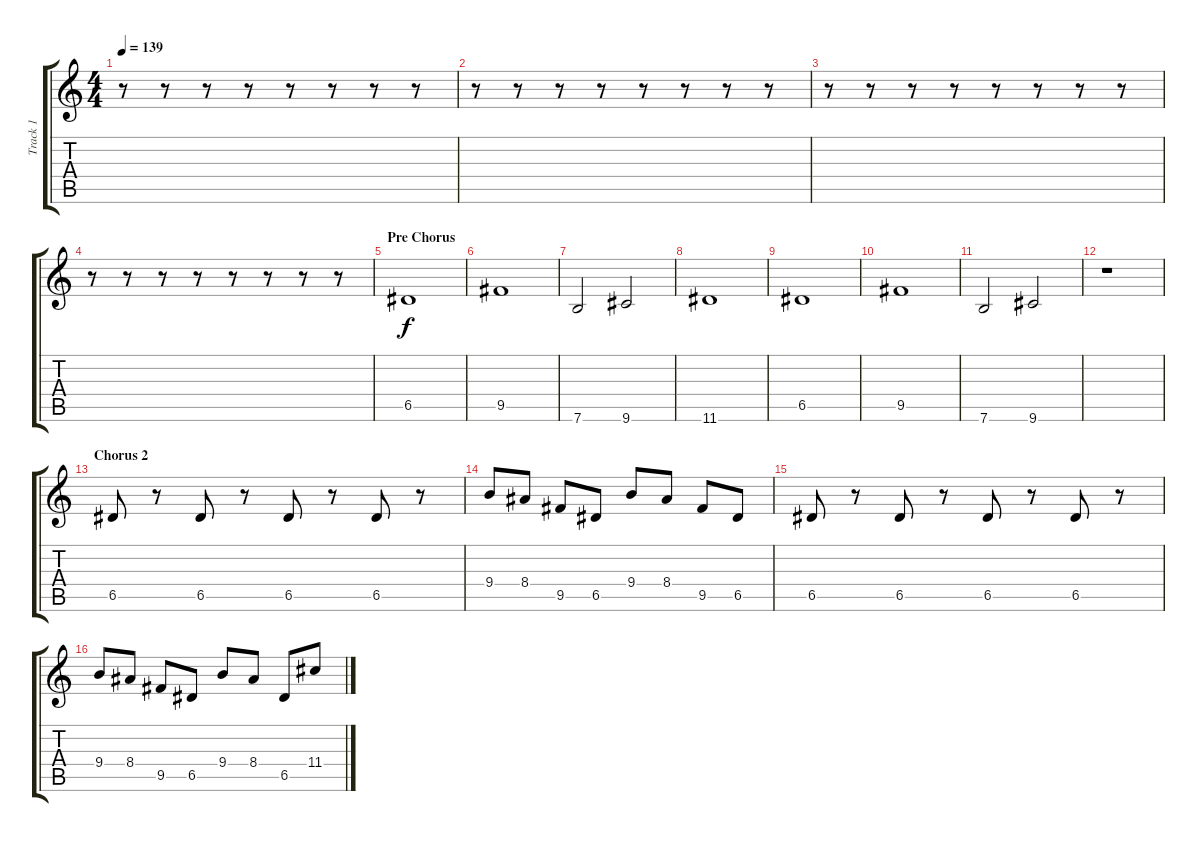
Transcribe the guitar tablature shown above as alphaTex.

\track ("Track 1" "Track 1") {instrument overdrivenguitar}
\staff {score tabs}
\tuning (E4 B3 G3 D3 A2 E2) {hide}
\ts (4 4)
\tempo 139
\clef g2
\ks c
r.8{dy f} r.8 r.8 r.8 r.8 r.8 r.8 r.8 |
r.8 r.8 r.8 r.8 r.8 r.8 r.8 r.8 |
r.8 r.8 r.8 r.8 r.8 r.8 r.8 r.8 |
r.8 r.8 r.8 r.8 r.8 r.8 r.8 r.8 |
\section ("" "Pre Chorus")
6.5.1 |
9.5.1 |
7.6.2 9.6.2 |
11.6.1 |
6.5.1 |
9.5.1 |
7.6.2 9.6.2 |
r.1 |
\section ("" "Chorus 2")
6.5.8 r.8 6.5.8 r.8 6.5.8 r.8 6.5.8 r.8 |
9.4.8 8.4.8 9.5.8 6.5.8 9.4.8 8.4.8 9.5.8 6.5.8 |
6.5.8 r.8 6.5.8 r.8 6.5.8 r.8 6.5.8 r.8 |
9.4.8 8.4.8 9.5.8 6.5.8 9.4.8 8.4.8 6.5.8 11.4.8
